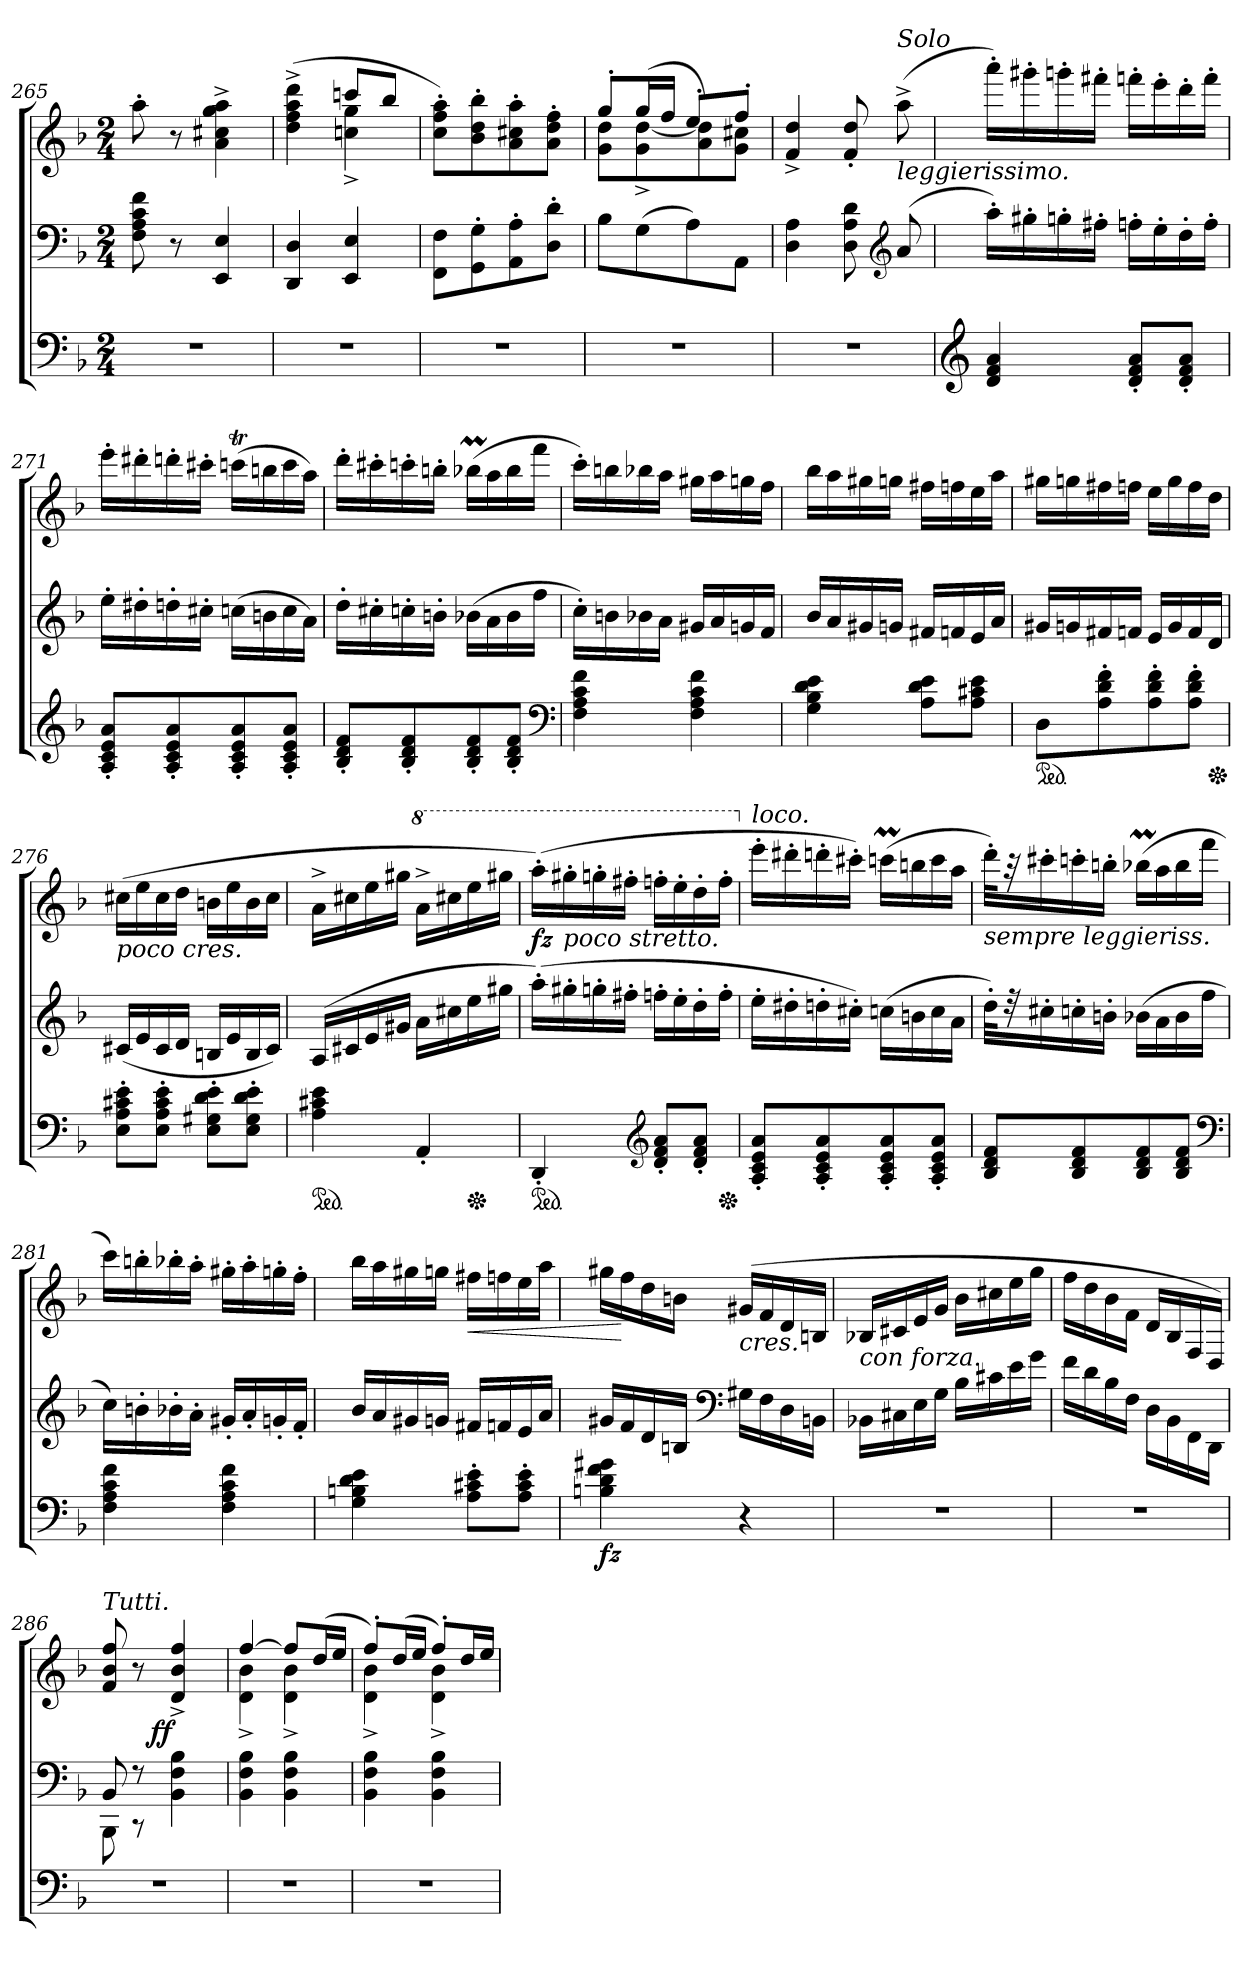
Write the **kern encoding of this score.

**kern	**dynam	**kern	**kern	**dynam
*part2	*part2	*part1	*part1	*part1
*staff3	*staff3	*staff2	*staff1	*staff1/2
*clefF4	*	*clefF4	*clefG2	*
*k[b-]	*	*k[b-]	*k[b-]	*
*F:	*	*F:	*F:	*
*M2/4	*	*M2/4	*M2/4	*
=265	=265	=265	=265	=265
2r	.	8F! 8A! 8c! 8f!	8aa'>!	.
.	.	8r	8r	.
.	.	4EE! 4E!	4a!^< 4cc#X!^< 4gg!^< 4aa!^<	.
=266	=266	=266	=266	=266
*	*	*	*^	*
2r	.	4DD! 4D!	4rbbbyy	(4dd!^< 4ff!^< 4aa!^< 4ddd!^<	.
.	.	4EE! 4E!	8cccn!L	4ccn!^< 4gg!^<	.
.	.	.	8bb-!J	.	.
*	*	*	*v	*v	*
=267	=267	=267	=267	=267
2r	.	8FF!\ 8F!\L	8cc!'>\ 8ff!'>\ 8aa!'>\L)	.
.	.	8GG!'>\ 8G!'>\	8b-!'>\ 8dd!'>\ 8bb-!'>\	.
.	.	8AA!'>\ 8A!'>\	8a!'>\ 8cc#X!'>\ 8aa!'>\	.
.	.	8D!'>\ 8d!'>\J	8a!'>\ 8dd!'>\ 8ff!'>\J	.
=268	=268	=268	=268	=268
*	*	*	*^	*
2r	.	8B-!\L	8gg'>!L	8g!\ 8dd!\L	.
.	.	(8G!\	(16gg!L	8g!^<\ [8dd!^<\	.
.	.	.	16ff!JJ	.	.
.	.	8A!\)	8ee'>!L	8a!\ 8dd!]\)	.
.	.	8AA!\J	8ff'>!J	8g!\ 8cc#X!\J	.
*	*	*	*v	*v	*
=269	=269	=269	=269	=269
2r	.	4D! 4A!	4f!^> 4dd!^>	.
.	.	8D! 8A! 8d!	8f!'> 8dd!'>	.
*	*	*clefG2	*	*
!	!	!	!LO:TX:a:i:t=Solo	!
!	!	!LO:TX:a:i:t=leggierissimo.	!	!
.	.	(8a/	(8aa^>	.
=270	=270	=270	=270	=270
*clefG2	*	*	*	*
4d! 4f! 4a!	.	16aa'>LL)	16aaa'>LL)	.
.	.	16gg#X'>	16ggg#X'>	.
.	.	16ggn'>	16gggn'>	.
.	.	16ff#X'>JJ	16fff#X'>JJ	.
8d!'< 8f!'< 8a!'<L	.	16ffn'>LL	16fffn'>LL	.
.	.	16ee'>	16eee'>	.
8d!'< 8f!'< 8a!'<J	.	16dd'>	16ddd'>	.
.	.	16ff'>JJ	16fff'>JJ	.
=271	=271	=271	=271	=271
8A!'< 8c!'< 8e!'< 8a!'<L	.	16ee'>LL	16eee'>LL	.
.	.	16dd#X'>	16ddd#X'>	.
8A!'< 8c!'< 8e!'< 8a!'<	.	16ddn'>	16dddn'>	.
.	.	16cc#X'>JJ	16ccc#X'>JJ	.
8A!'< 8c!'< 8e!'< 8a!'<	.	(16ccnLL	(16cccnTLL	.
.	.	16bn	16bbn	.
8A!'< 8c!'< 8e!'< 8a!'<J	.	16cc	16ccc	.
.	.	16aJJ)	16aaJJ)	.
=272	=272	=272	=272	=272
8B-!'< 8d!'< 8f!'<L	.	16dd'>LL	16ddd'>LL	.
.	.	16cc#X'>	16ccc#X'>	.
8B-!'< 8d!'< 8f!'<	.	16ccn'>	16cccn'>	.
.	.	16bn'>JJ	16bbn'>JJ	.
8B-!'< 8d!'< 8f!'<	.	(16b-XLL	(16bb-XMLL	.
.	.	16a	16aa	.
8B-!'< 8d!'< 8f!'<J	.	16b-	16bb-	.
.	.	16ffJJ	16fffJJ	.
*clefF4	*	*	*	*
=273	=273	=273	=273	=273
4F! 4A! 4c! 4f!	.	16cc'LL)	16ccc'LL)	.
.	.	16bn	16bbn	.
.	.	16b-X	16bb-X	.
.	.	16aJJ	16aaJJ	.
4F! 4A! 4c! 4f!	.	16g#XLL	16gg#XLL	.
.	.	16a	16aa	.
.	.	16gn	16ggn	.
.	.	16fJJ	16ffJJ	.
=274	=274	=274	=274	=274
4G! 4B-! 4d! 4e!	.	16b-LL	16bb-LL	.
.	.	16a	16aa	.
.	.	16g#X	16gg#X	.
.	.	16gnJJ	16ggnJJ	.
8A!\ 8d!\ 8e!\L	.	16f#XLL	16ff#XLL	.
.	.	16fn	16ffn	.
8A!\ 8c#X!\ 8e!\J	.	16e	16ee	.
.	.	16aJJ	16aaJJ	.
=275	=275	=275	=275	=275
*ped	*	*	*	*
*^	*	*	*	*
8D!\L	4..ryy	.	16g#XLL	16gg#XLL	.
.	.	.	16gn	16ggn	.
8A!'>\ 8d!'>\ 8f!'>\	.	.	16f#X	16ff#X	.
.	.	.	16fnJJ	16ffnJJ	.
8A!'>\ 8d!'>\ 8f!'>\	.	.	16eLL	16eeLL	.
.	.	.	16g	16gg	.
8A!'\ 8d!'\ 8f!'\J	.	.	16f	16ff	.
*Xped	*	*	*	*	*
.	16ryy	.	16dJJ	16ddJJ	.
=276	=276	=276	=276	=276	=276
!	!	!	!	!LO:TX:b:i:t=poco cres.	!
*v	*v	*	*	*	*
8E!'>\ 8A!'>\ 8c#X!'>\ 8e!'>\L	.	(>16c#XLL	(16cc#XLL	.
.	.	16e	16ee	.
8E!'>\ 8A!'>\ 8c#!'>\ 8e!'>\J	.	16c#	16cc#	.
.	.	16dJJ	16ddJJ	.
8E!'>\ 8G#X!'>\ 8d!'>\ 8e!'>\L	.	16BnLL	16bnLL	.
.	.	16e	16ee	.
8E!'>\ 8G#!'>\ 8d!'>\ 8e!'>\J	.	16B	16b	.
.	.	16c#JJ)	16cc#JJ	.
=277	=277	=277	=277	=277
*ped	*	*	*	*
*^	*	*	*	*
4A! 4c#X! 4e!	4.ryy	.	(16ALL	16a^<LL	.
.	.	.	16c#X	16cc#X	.
.	.	.	16e	16ee	.
.	.	.	16g#XJJ	16gg#XJJ	.
*	*	*	*	*8va	*
4AA'<!	.	.	16aLL	16aa^<LL	.
.	.	.	16cc#X	16ccc#X	.
*Xped	*	*	*	*	*
.	8ryy	.	16ee	16eee	.
.	.	.	16gg#XJJ	16ggg#XJJ	.
=278	=278	=278	=278	=278	=278
!	!	!	!	!	!LO:DY:b
*ped	*	*	*	*	*
4DD'<!	4..ryy	.	(16aa'>LL)	(16aaa'>LL)	fz
!	!	!	!	!LO:TX:b:i:t=poco stretto.	!
.	.	.	16gg#X'>	16ggg#X'>	.
.	.	.	16ggn'>	16gggn'>	.
.	.	.	16ff#X'>JJ	16fff#X'>JJ	.
*clefG2	*	*	*	*	*
8d!'< 8f!'< 8a!'<L	.	.	16ffn'>LL	16fffn'>LL	.
.	.	.	16ee'>	16eee'>	.
8d!'< 8f!'< 8a!'<J	.	.	16dd'>	16ddd'>	.
*Xped	*	*	*	*	*
.	16ryy	.	16ff'>JJ	16fff'>JJ	.
*v	*v	*	*	*	*
=279	=279	=279	=279	=279
*	*	*	*X8va	*
*^	*	*	*	*
!	!	!	!	!LO:TX:a:i:t=loco.	!
*v	*v	*	*	*	*
8A!'< 8c!'< 8e!'< 8a!'<L	.	16ee'>LL	16eee'>LL	.
.	.	16dd#X'>	16ddd#X'>	.
8A!'< 8c!'< 8e!'< 8a!'<	.	16ddn'>	16dddn'>	.
.	.	16cc#X'>JJ)	16ccc#X'>JJ)	.
8A!'< 8c!'< 8e!'< 8a!'<	.	(16ccnLL	(16cccnMLL	.
.	.	16bn	16bbn	.
8A!'< 8c!'< 8e!'< 8a!'<J	.	16cc	16ccc	.
.	.	16aJJ	16aaJJ	.
=280	=280	=280	=280	=280
!	!	!	!LO:TX:b:i:t=sempre leggieriss.	!
8B-! 8d! 8f!L	.	32dd'>KLL)	32ddd'>KLL)	.
.	.	32r	32raa	.
.	.	16cc#X'>	16ccc#X'>	.
8B-! 8d! 8f!	.	16ccn'>	16cccn'>	.
.	.	16bn'>JJ	16bbn'>JJ	.
8B-! 8d! 8f!	.	(16b-XLL	(16bb-XMLL	.
.	.	16a	16aa	.
8B-! 8d! 8f!J	.	16b-	16bb-	.
.	.	16ffJJ	16fffJJ	.
*clefF4	*	*	*	*
=281	=281	=281	=281	=281
4F! 4A! 4c! 4f!	.	16ccLL)	16cccLL)	.
.	.	16bn'>	16bbn'>	.
.	.	16b-X'>	16bb-X'>	.
.	.	16a'>JJ	16aa'>JJ	.
4F! 4A! 4c! 4f!	.	16g#X'<LL	16gg#X'>LL	.
.	.	16a'<	16aa'>	.
.	.	16gn'<	16ggn'>	.
.	.	16f'<JJ	16ff'>JJ	.
=282	=282	=282	=282	=282
4G! 4Bn! 4d! 4e!	.	16b-LL	16bb-LL	.
.	.	16a	16aa	.
.	.	16g#X	16gg#X	.
.	.	16gnJJ	16ggnJJ	.
!	!	!	!	!LO:HP:b
8A!'>\ 8c#X!'>\ 8e!'>\L	.	16f#XLL	16ff#XLL	<
.	.	16fn	16ffn	.
8A!'>\ 8c#!'>\ 8e!'>\J	.	16e	16ee	.
.	.	16aJJ	16aaJJ	.
=283	=283	=283	=283	=283
!	!LO:DY:b	!	!	!
4Bn! 4d! 4f! 4g#X!	fz	16g#XLL	16gg#XLL	.
.	.	16f	16ff	[
.	.	16d	16dd	.
.	.	16BnJJ	16bnJJ	.
*	*	*clefF4	*	*
!	!	!	!LO:TX:b:i:t=cres.	!
4r	.	16G#XLL	(>16g#XLL	.
.	.	16F	16f	.
.	.	16D	16d	.
.	.	16BBnJJ	16BnJJ	.
=284	=284	=284	=284	=284
!	!	!	!LO:TX:b:i:t=con forza.	!
2r	.	16BB-XLL	16B-XLL	.
.	.	16C#X	16c#X	.
.	.	16E	16e	.
.	.	16GJJ	16gJJ	.
.	.	16B-LL	16b-LL	.
.	.	16c#X	16cc#X	.
.	.	16e	16ee	.
.	.	16gJJ	16ggJJ	.
=285	=285	=285	=285	=285
2r	.	16fLL	16ffLL	.
.	.	16d	16dd	.
.	.	16B-	16b-	.
.	.	16FJJ	16fJJ	.
.	.	16D\LL	16dLL	.
.	.	16BB-\	16B-/	.
.	.	16FF\	16F/	.
.	.	16DD\JJ	16D/JJ)	.
=286	=286	=286	=286	=286
*	*	*^	*^	*
!	!	!	!	!LO:TX:a:i:t=Tutti.	!	!
2r	.	8BB-	8BBB-\	8f!/ 8b-!/ 8ff!/	8.ryy	.
.	.	8r	8rCC	8r	.	.
!	!	!	!	!	!	!LO:DY:b
.	.	.	.	.	4ryy	ff
.	.	4rgyy	4BB-! 4F! 4B-!	4d!^< 4b-!^< 4ff!^<	.	.
.	.	.	.	.	16ryy	.
*	*	*v	*v	*	*	*
=287	=287	=287	=287	=287	=287
2r	.	4BB-! 4F! 4B-!	[4ff!	4d!^< 4b-!^<	.
.	.	4BB-! 4F! 4B-!	8ff!L]	4d!^ 4b-!^	.
.	.	.	(>16dd!L	.	.
.	.	.	16ee!JJ	.	.
=288	=288	=288	=288	=288	=288
2r	.	4BB-! 4F! 4B-!	8ff'>!L)	4d!^< 4b-!^<	.
.	.	.	(>16dd!L	.	.
.	.	.	16ee!JJ	.	.
.	.	4BB-! 4F! 4B-!	8ff'>!L)	4d!^< 4b-!^<	.
.	.	.	16dd!L	.	.
.	.	.	16ee!JJ	.	.
*	*	*	*v	*v	*
=	=	=	=	=
*-	*-	*-	*-	*-
